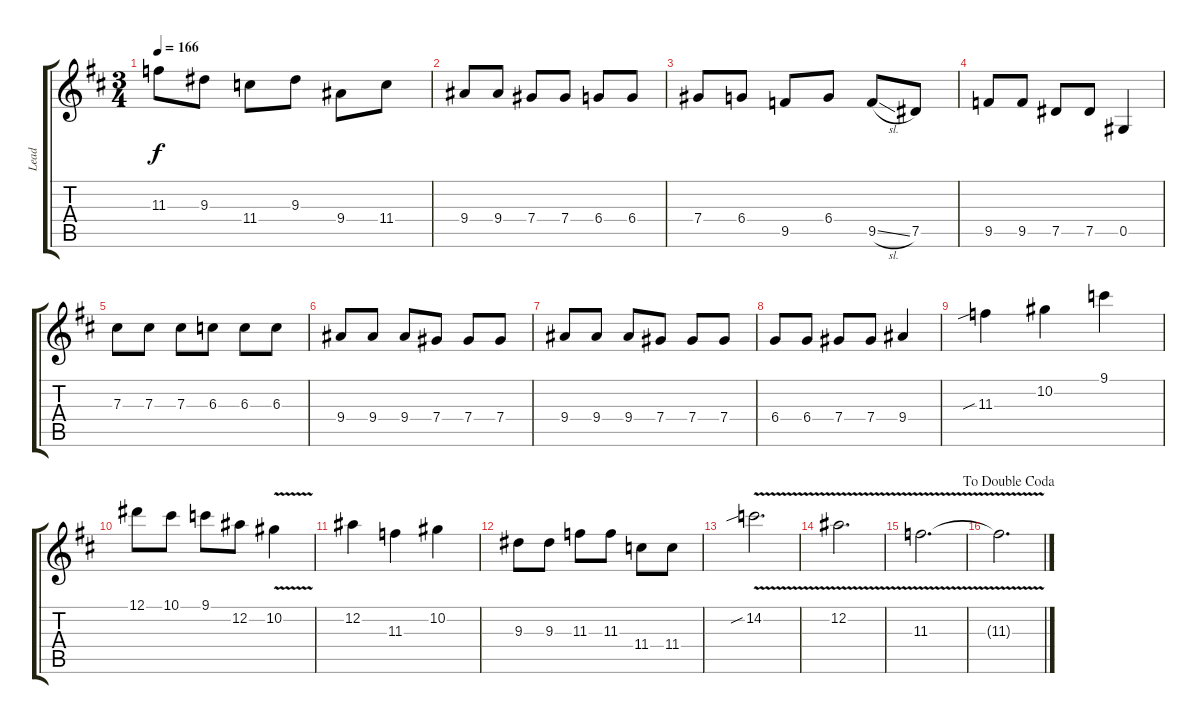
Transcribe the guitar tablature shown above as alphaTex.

\track ("Lead" "Lead") {instrument distortionguitar}
\staff {score tabs}
\tuning (Eb4 Bb3 Gb3 Db3 Ab2 Eb2) {hide}
\ts (3 4)
\tempo 166
\clef g2
\ks d
11.3.8{dy f} 9.3.8 11.4.8 9.3.8 9.4.8 11.4.8 |
9.4.8 9.4.8 7.4.8 7.4.8 6.4.8 6.4.8 |
7.4.8 6.4.8 9.5.8 6.4.8 9.5{sl}.8 7.5.8 |
9.5.8 9.5.8 7.5.8 7.5.8 0.5.4 |
7.3.8 7.3.8 7.3.8 6.3.8 6.3.8 6.3.8 |
9.4.8 9.4.8 9.4.8 7.4.8 7.4.8 7.4.8 |
9.4.8 9.4.8 9.4.8 7.4.8 7.4.8 7.4.8 |
6.4.8 6.4.8 7.4.8 7.4.8 9.4.4 |
11.3{sib}.4 10.2.4 9.1.4 |
12.1.8 10.1.8 9.1.8 12.2.8 10.2{v}.4 |
12.2.4 11.3.4 10.2.4 |
9.3.8 9.3.8 11.3.8 11.3.8 11.4.8 11.4.8 |
14.2{v sib}.2{d} |
12.2{v}.2{d} |
11.3{v}.2{d} |
\jump dadoublecoda
11.3{v t}.2{d}
